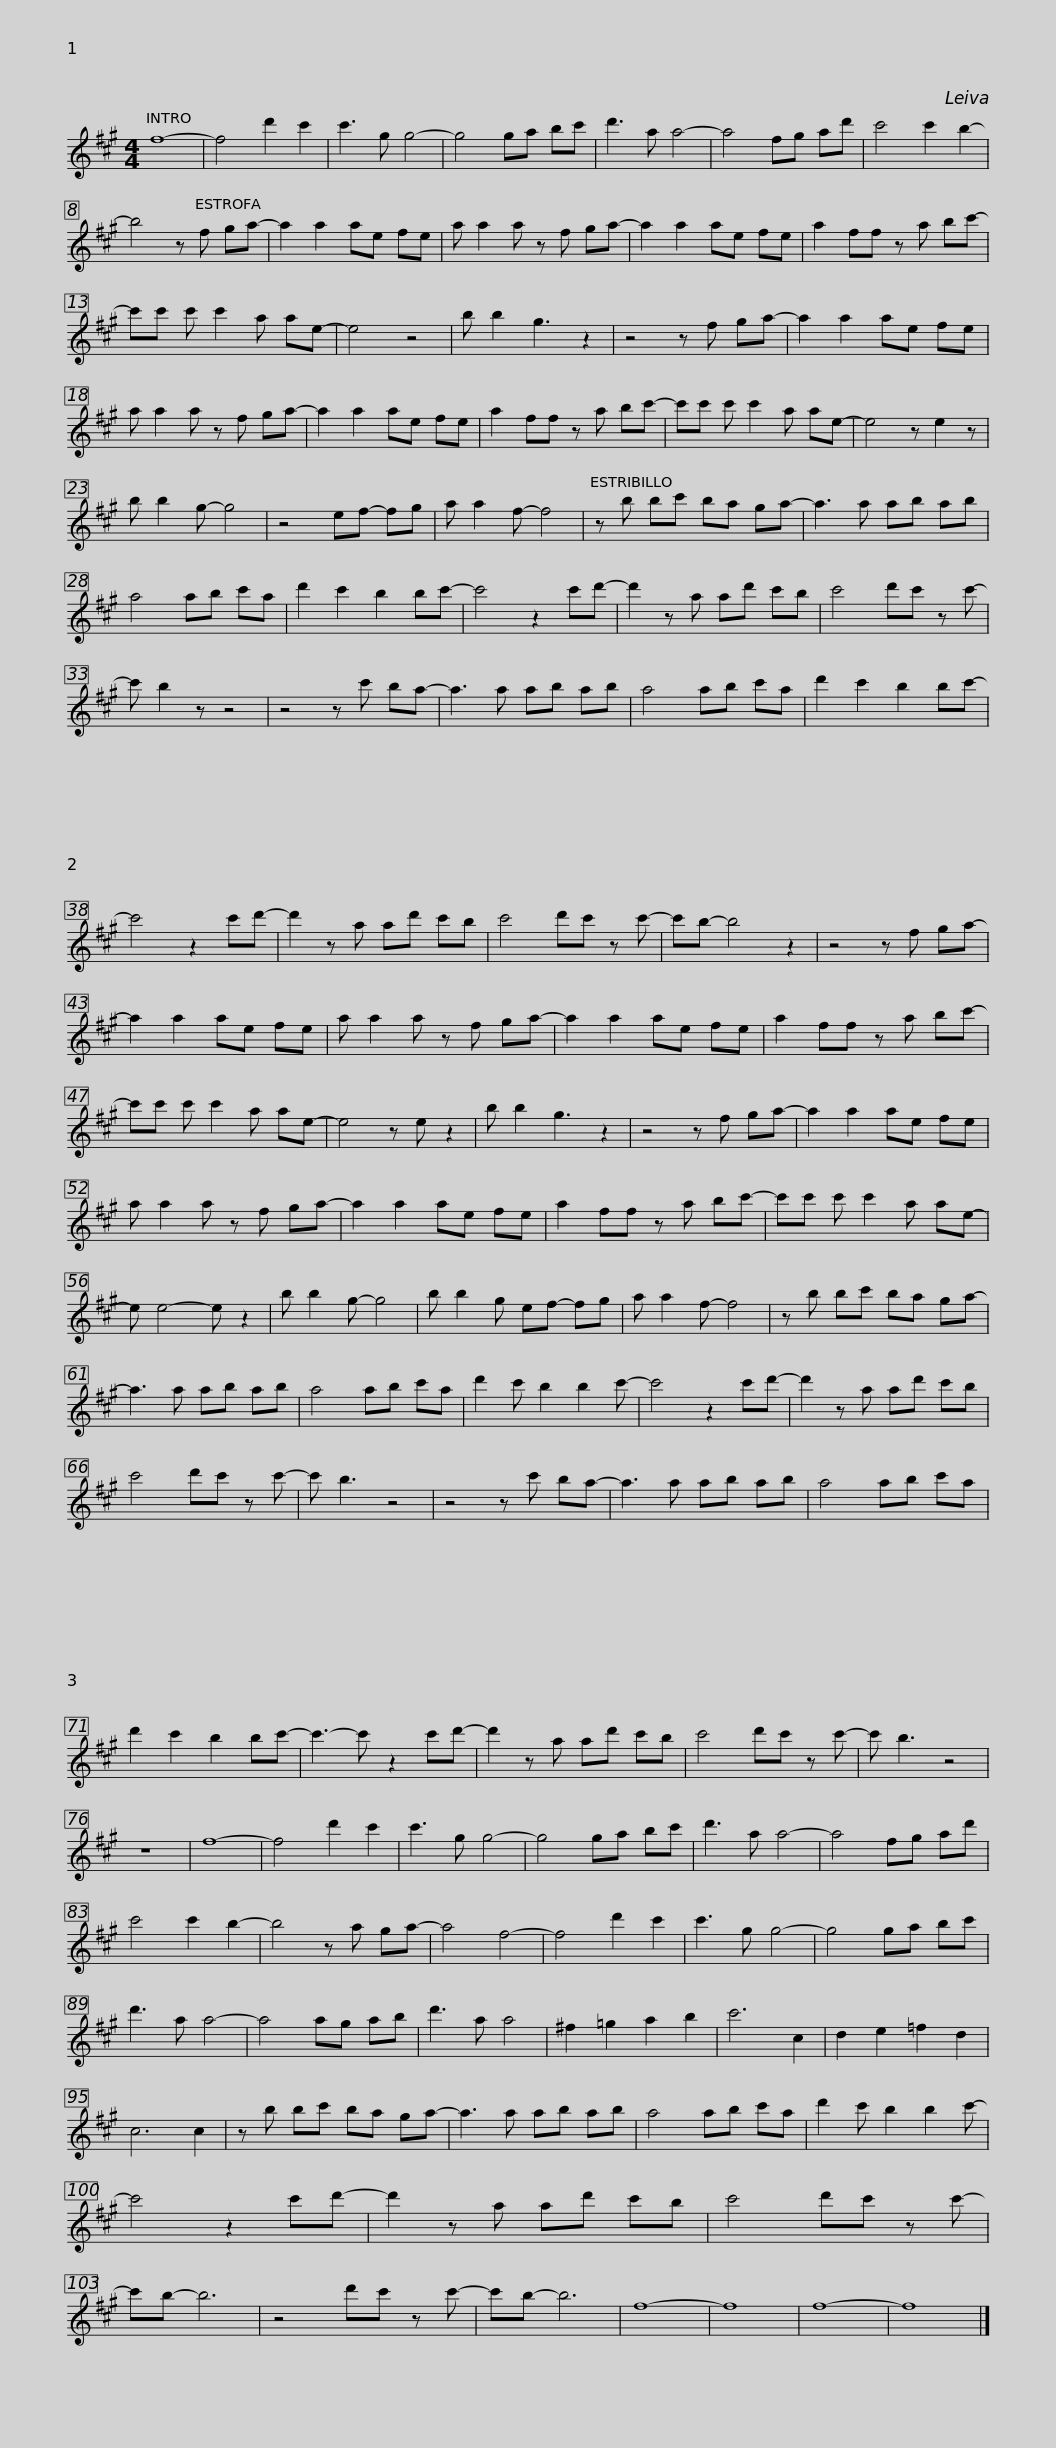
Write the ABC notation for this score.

X:1
L:1/8
M:4/4
I:linebreak $
K:none
V:1 treble transpose=-9
V:1
[K:A] f8- | f4 d'2 c'2 | c'3 g g4- | g4 ga bc' | d'3 a a4- | %5
 a4 fg ad' | c'4 c'2 b2- | b4 z f ga- |$ a2 a2 ae fe | a a2 a z f ga- | %10
 a2 a2 ae fe | a2 ff z a bc'- | c'c' c' c'2 a ae- | e4 z4 |$ b b2 g3 z2 | %15
 z4 z f ga- | a2 a2 ae fe | a a2 a z f ga- | a2 a2 ae fe | a2 ff z a bc'- |$ %20
 c'c' c' c'2 a ae- | e4 z e2 z | b b2 g- g4 | z4 ef- fg | a a2 f- f4 | %25
 z b bc' ba ga- |$ a3 a ab ab | a4 ab c'a | d'2 c'2 b2 bc'- | c'4 z2 c'd'- | %30
 d'2 z a ad' c'b | c'4 d'c' z c'- |$ c' b2 z z4 | z4 z c' ba- | a3 a ab ab | %35
 a4 ab c'a | d'2 c'2 b2 bc'- | c'4 z2 c'd'- |$ d'2 z a ad' c'b | c'4 d'c' z c'- | %40
 c'b- b4 z2 | z4 z f ga- | a2 a2 ae fe | a a2 a z f ga- |$ a2 a2 ae fe | %45
 a2 ff z a bc'- | c'c' c' c'2 a ae- | e4 z e z2 | b b2 g3 z2 | z4 z f ga- |$ %50
 a2 a2 ae fe | a a2 a z f ga- | a2 a2 ae fe | a2 ff z a bc'- | c'c' c' c'2 a ae- | %55
 e e4- e z2 |$ b b2 g- g4 | b b2 g ef- fg | a a2 f- f4 | z b bc' ba ga- | %60
 a3 a ab ab | a4 ab c'a |$ d'2 c' b2 b2 c'- | c'4 z2 c'd'- | d'2 z a ad' c'b | %65
 c'4 d'c' z c'- | c' b3 z4 | z4 z c' ba- |$ a3 a ab ab | a4 ab c'a | %70
 d'2 c'2 b2 bc'- | c'3- c' z2 c'd'- | d'2 z a ad' c'b | c'4 d'c' z c'- |$ c' b3 z4 | %75
 z8 | f8- | f4 d'2 c'2 | c'3 g g4- | g4 ga bc' | %80
 d'3 a a4- | a4 fg ad' | c'4 c'2 b2- |$ b4 z a ga- | a4 f4- | %85
 f4 d'2 c'2 | c'3 g g4- | g4 ga bc' | d'3 a a4- | a4 ag ab | %90
 d'3 a a4 |$ ^f2 =g2 a2 b2 | c'6 c2 | d2 e2 =f2 d2 | c6 c2 | %95
 z b bc' ba ga- | a3 a ab ab | a4 ab c'a |$ d'2 c' b2 b2 c'- | c'4 z2 c'd'- | %100
 d'2 z a ad' c'b | c'4 d'c' z c'- | c'b- b6 | z4 d'c' z c'- | c'b- b6 |$ %105
 f8- | f8 | f8- | f8 |] %109
